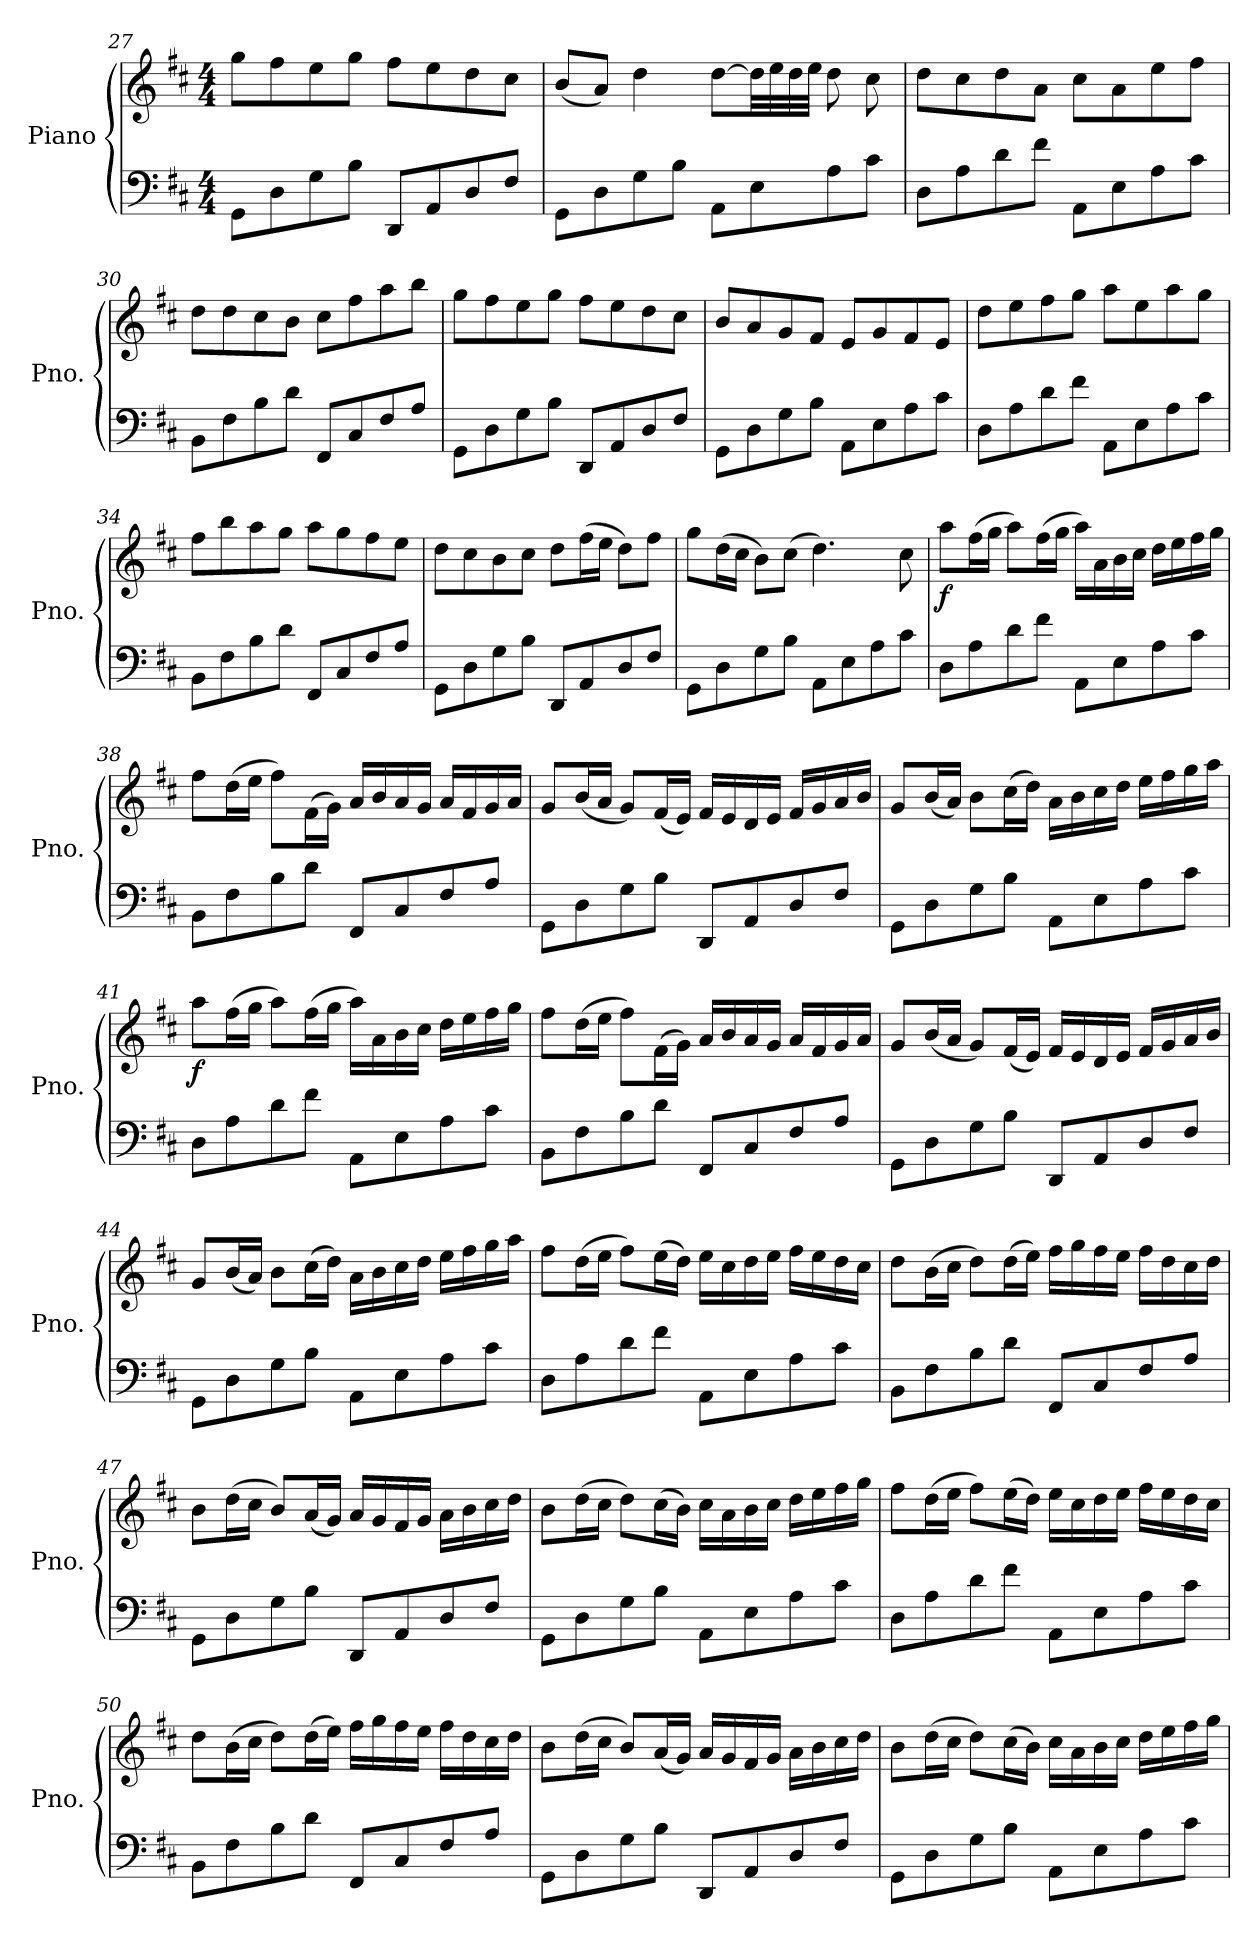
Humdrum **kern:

**kern	**kern	**dynam
*part1	*part1	*part1
*staff2	*staff1	*staff1/2
*I"Piano	*	*
*I'Pno.	*	*
*clefF4	*clefG2	*
*k[f#c#]	*k[f#c#]	*
*M4/4	*M4/4	*
=27	=27	=27
8GG\L	8gg\L	.
8D\	8ff#\	.
8G\	8ee\	.
8B\J	8gg\J	.
8DD/L	8ff#\L	.
8AA/	8ee\	.
8D/	8dd\	.
8F#/J	8cc#\J	.
=28	=28	=28
8GG\L	(<8b/L	.
8D\	8a/J)	.
8G\	4dd\	.
8B\J	.	.
8AA\L	[8dd\L	.
8E\	32dd\LL]	.
.	32ee\	.
.	32dd\	.
.	32ee\JJJ	.
8A\	8dd\	.
8c#\J	8cc#\	.
=29	=29	=29
8D\L	8dd\L	.
8A\	8cc#\	.
8d\	8dd\	.
8f#\J	8a\J	.
8AA\L	8cc#\L	.
8E\	8a\	.
8A\	8ee\	.
8c#\J	8ff#\J	.
=30	=30	=30
8BB\L	8dd\L	.
8F#\	8dd\	.
8B\	8cc#\	.
8d\J	8b\J	.
8FF#/L	8cc#\L	.
8C#/	8ff#\	.
8F#/	8aa\	.
8A/J	8bb\J	.
=31	=31	=31
8GG\L	8gg\L	.
8D\	8ff#\	.
8G\	8ee\	.
8B\J	8gg\J	.
8DD/L	8ff#\L	.
8AA/	8ee\	.
8D/	8dd\	.
8F#/J	8cc#\J	.
=32	=32	=32
8GG\L	8b/L	.
8D\	8a/	.
8G\	8g/	.
8B\J	8f#/J	.
8AA\L	8e/L	.
8E\	8g/	.
8A\	8f#/	.
8c#\J	8e/J	.
=33	=33	=33
8D\L	8dd\L	.
8A\	8ee\	.
8d\	8ff#\	.
8f#\J	8gg\J	.
8AA\L	8aa\L	.
8E\	8ee\	.
8A\	8aa\	.
8c#\J	8gg\J	.
=34	=34	=34
8BB\L	8ff#\L	.
8F#\	8bb\	.
8B\	8aa\	.
8d\J	8gg\J	.
8FF#/L	8aa\L	.
8C#/	8gg\	.
8F#/	8ff#\	.
8A/J	8ee\J	.
=35	=35	=35
8GG\L	8dd\L	.
8D\	8cc#\	.
8G\	8b\	.
8B\J	8cc#\J	.
8DD/L	8dd\L	.
8AA/	(>16ff#\L	.
.	16ee\JJ	.
8D/	8dd\L)	.
8F#/J	8ff#\J	.
=36	=36	=36
8GG\L	8gg\L	.
8D\	(>16dd\L	.
.	16cc#\JJ	.
8G\	8b\L)	.
8B\J	(>8cc#\J	.
8AA\L	4.dd\)	.
8E\	.	.
8A\	.	.
8c#\J	8cc#\	.
=37	=37	=37
!	!	!LO:DY:b
8D\L	8aa\L	f
8A\	(>16ff#\L	.
.	16gg\JJ	.
8d\	8aa\L)	.
8f#\J	(>16ff#\L	.
.	16gg\JJ	.
8AA\L	16aa\LL)	.
.	16a\	.
8E\	16b\	.
.	16cc#\JJ	.
8A\	16dd\LL	.
.	16ee\	.
8c#\J	16ff#\	.
.	16gg\JJ	.
=38	=38	=38
8BB\L	8ff#\L	.
8F#\	(>16dd\L	.
.	16ee\JJ	.
8B\	8ff#\L)	.
8d\J	(>16f#\L	.
.	16g\JJ)	.
8FF#/L	16a/LL	.
.	16b/	.
8C#/	16a/	.
.	16g/JJ	.
8F#/	16a/LL	.
.	16f#/	.
8A/J	16g/	.
.	16a/JJ	.
=39	=39	=39
8GG\L	8g/L	.
8D\	(<16b/L	.
.	16a/JJ	.
8G\	8g/L)	.
8B\J	(<16f#/L	.
.	16e/JJ)	.
8DD/L	16f#/LL	.
.	16e/	.
8AA/	16d/	.
.	16e/JJ	.
8D/	16f#/LL	.
.	16g/	.
8F#/J	16a/	.
.	16b/JJ	.
=40	=40	=40
8GG\L	8g/L	.
8D\	(<16b/L	.
.	16a/JJ)	.
8G\	8b\L	.
8B\J	(>16cc#\L	.
.	16dd\JJ)	.
8AA\L	16a\LL	.
.	16b\	.
8E\	16cc#\	.
.	16dd\JJ	.
8A\	16ee\LL	.
.	16ff#\	.
8c#\J	16gg\	.
.	16aa\JJ	.
=41	=41	=41
!	!	!LO:DY:b
8D\L	8aa\L	f
8A\	(>16ff#\L	.
.	16gg\JJ	.
8d\	8aa\L)	.
8f#\J	(>16ff#\L	.
.	16gg\JJ	.
8AA\L	16aa\LL)	.
.	16a\	.
8E\	16b\	.
.	16cc#\JJ	.
8A\	16dd\LL	.
.	16ee\	.
8c#\J	16ff#\	.
.	16gg\JJ	.
=42	=42	=42
8BB\L	8ff#\L	.
8F#\	(>16dd\L	.
.	16ee\JJ	.
8B\	8ff#\L)	.
8d\J	(>16f#\L	.
.	16g\JJ)	.
8FF#/L	16a/LL	.
.	16b/	.
8C#/	16a/	.
.	16g/JJ	.
8F#/	16a/LL	.
.	16f#/	.
8A/J	16g/	.
.	16a/JJ	.
=43	=43	=43
8GG\L	8g/L	.
8D\	(<16b/L	.
.	16a/JJ	.
8G\	8g/L)	.
8B\J	(<16f#/L	.
.	16e/JJ)	.
8DD/L	16f#/LL	.
.	16e/	.
8AA/	16d/	.
.	16e/JJ	.
8D/	16f#/LL	.
.	16g/	.
8F#/J	16a/	.
.	16b/JJ	.
=44	=44	=44
8GG\L	8g/L	.
8D\	(<16b/L	.
.	16a/JJ)	.
8G\	8b\L	.
8B\J	(>16cc#\L	.
.	16dd\JJ)	.
8AA\L	16a\LL	.
.	16b\	.
8E\	16cc#\	.
.	16dd\JJ	.
8A\	16ee\LL	.
.	16ff#\	.
8c#\J	16gg\	.
.	16aa\JJ	.
=45	=45	=45
8D\L	8ff#\L	.
8A\	(>16dd\L	.
.	16ee\JJ	.
8d\	8ff#\L)	.
8f#\J	(>16ee\L	.
.	16dd\JJ)	.
8AA\L	16ee\LL	.
.	16cc#\	.
8E\	16dd\	.
.	16ee\JJ	.
8A\	16ff#\LL	.
.	16ee\	.
8c#\J	16dd\	.
.	16cc#\JJ	.
=46	=46	=46
8BB\L	8dd\L	.
8F#\	(>16b\L	.
.	16cc#\JJ	.
8B\	8dd\L)	.
8d\J	(>16dd\L	.
.	16ee\JJ)	.
8FF#/L	16ff#\LL	.
.	16gg\	.
8C#/	16ff#\	.
.	16ee\JJ	.
8F#/	16ff#\LL	.
.	16dd\	.
8A/J	16cc#\	.
.	16dd\JJ	.
=47	=47	=47
8GG\L	8b\L	.
8D\	(>16dd\L	.
.	16cc#\JJ	.
8G\	8b/L)	.
8B\J	(<16a/L	.
.	16g/JJ)	.
8DD/L	16a/LL	.
.	16g/	.
8AA/	16f#/	.
.	16g/JJ	.
8D/	16a\LL	.
.	16b\	.
8F#/J	16cc#\	.
.	16dd\JJ	.
=48	=48	=48
8GG\L	8b\L	.
8D\	(>16dd\L	.
.	16cc#\JJ	.
8G\	8dd\L)	.
8B\J	(>16cc#\L	.
.	16b\JJ)	.
8AA\L	16cc#\LL	.
.	16a\	.
8E\	16b\	.
.	16cc#\JJ	.
8A\	16dd\LL	.
.	16ee\	.
8c#\J	16ff#\	.
.	16gg\JJ	.
=49	=49	=49
8D\L	8ff#\L	.
8A\	(>16dd\L	.
.	16ee\JJ	.
8d\	8ff#\L)	.
8f#\J	(>16ee\L	.
.	16dd\JJ)	.
8AA\L	16ee\LL	.
.	16cc#\	.
8E\	16dd\	.
.	16ee\JJ	.
8A\	16ff#\LL	.
.	16ee\	.
8c#\J	16dd\	.
.	16cc#\JJ	.
=50	=50	=50
8BB\L	8dd\L	.
8F#\	(>16b\L	.
.	16cc#\JJ	.
8B\	8dd\L)	.
8d\J	(>16dd\L	.
.	16ee\JJ)	.
8FF#/L	16ff#\LL	.
.	16gg\	.
8C#/	16ff#\	.
.	16ee\JJ	.
8F#/	16ff#\LL	.
.	16dd\	.
8A/J	16cc#\	.
.	16dd\JJ	.
=51	=51	=51
8GG\L	8b\L	.
8D\	(>16dd\L	.
.	16cc#\JJ	.
8G\	8b/L)	.
8B\J	(<16a/L	.
.	16g/JJ)	.
8DD/L	16a/LL	.
.	16g/	.
8AA/	16f#/	.
.	16g/JJ	.
8D/	16a\LL	.
.	16b\	.
8F#/J	16cc#\	.
.	16dd\JJ	.
=52	=52	=52
8GG\L	8b\L	.
8D\	(>16dd\L	.
.	16cc#\JJ	.
8G\	8dd\L)	.
8B\J	(>16cc#\L	.
.	16b\JJ)	.
8AA\L	16cc#\LL	.
.	16a\	.
8E\	16b\	.
.	16cc#\JJ	.
8A\	16dd\LL	.
.	16ee\	.
8c#\J	16ff#\	.
.	16gg\JJ	.
=	=	=
*-	*-	*-
